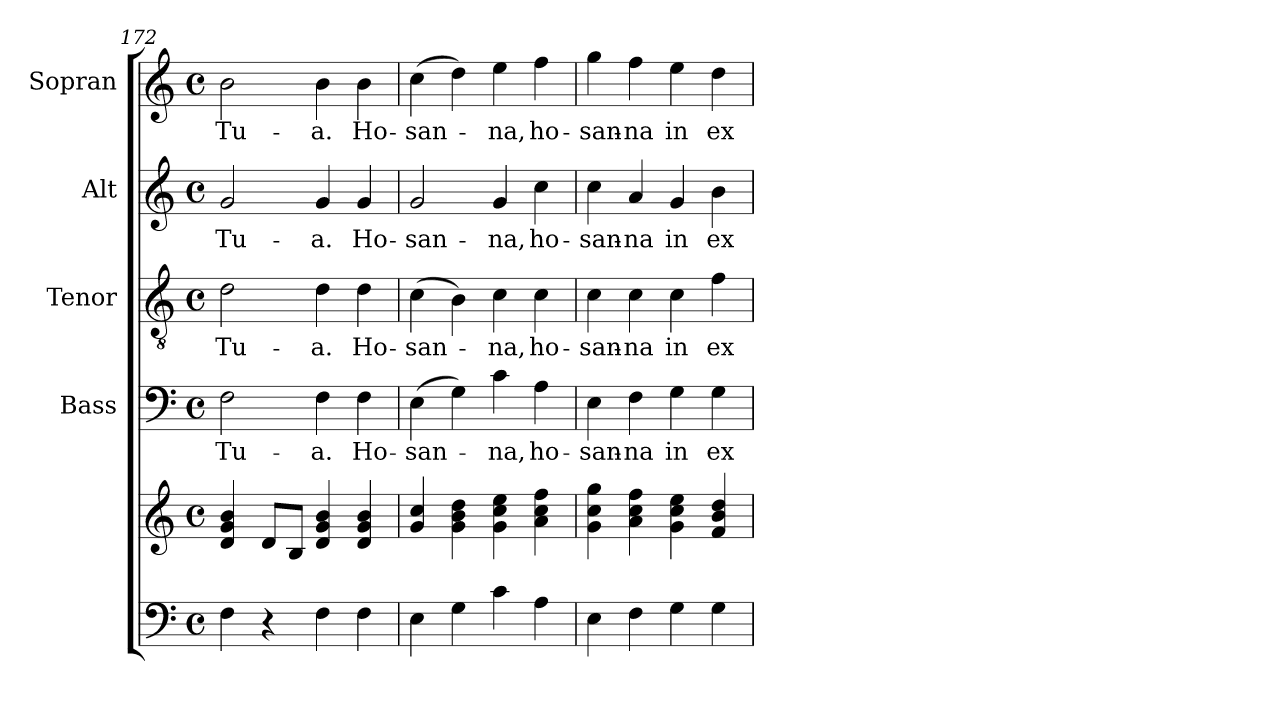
**kern	**kern	**kern	**text	**kern	**text	**kern	**text	**kern	**text
*part5	*part5	*part4	*part4	*part3	*part3	*part2	*part2	*part1	*part1
*staff6	*staff5	*staff4	*staff4	*staff3	*staff3	*staff2	*staff2	*staff1	*staff1
*	*	*I"Bass	*	*I"Tenor	*	*I"Alt	*	*I"Sopran	*
*	*	*I'B.	*	*I'T.	*	*I'A.	*	*I'S.	*
*clefF4	*clefG2	*clefF4	*	*clefGv2	*	*clefG2	*	*clefG2	*
*k[]	*k[]	*k[]	*	*k[]	*	*k[]	*	*k[]	*
*C:	*C:	*C:	*	*C:	*	*C:	*	*C:	*
*M4/4	*M4/4	*M4/4	*	*M4/4	*	*M4/4	*	*M4/4	*
*met(c)	*met(c)	*met(c)	*	*met(c)	*	*met(c)	*	*met(c)	*
=172	=172	=172	=172	=172	=172	=172	=172	=172	=172
!	!	!	!LO:LY:b	!	!LO:LY:b	!	!LO:LY:b	!	!LO:LY:b
4F\	4d/ 4g/ 4b/	2F\	Tu-	2d\	Tu-	2g/	Tu-	2b\	Tu-
4r	8d/L	.	.	.	.	.	.	.	.
.	8B/J	.	.	.	.	.	.	.	.
!	!	!	!LO:LY:b	!	!LO:LY:b	!	!LO:LY:b	!	!LO:LY:b
4F\	4d/ 4g/ 4b/	4F\	-a.	4d\	-a.	4g/	-a.	4b\	-a.
!	!	!	!LO:LY:b	!	!LO:LY:b	!	!LO:LY:b	!	!LO:LY:b
4F\	4d/ 4g/ 4b/	4F\	Ho-	4d\	Ho-	4g/	Ho-	4b\	Ho-
=173	=173	=173	=173	=173	=173	=173	=173	=173	=173
!	!	!	!LO:LY:b	!	!LO:LY:b	!	!LO:LY:b	!	!LO:LY:b
4E\	4g/ 4cc/	(>4E\	-san-	(>4c\	-san-	2g/	-san-	(>4cc\	-san-
4G\	4g\ 4b\ 4dd\	4G\)	.	4B\)	.	.	.	4dd\)	.
!	!	!	!LO:LY:b	!	!LO:LY:b	!	!LO:LY:b	!	!LO:LY:b
4c\	4g\ 4cc\ 4ee\	4c\	-na,	4c\	-na,	4g/	-na,	4ee\	-na,
!	!	!	!LO:LY:b	!	!LO:LY:b	!	!LO:LY:b	!	!LO:LY:b
4A\	4a\ 4cc\ 4ff\	4A\	ho-	4c\	ho-	4cc\	ho-	4ff\	ho-
=174	=174	=174	=174	=174	=174	=174	=174	=174	=174
!	!	!	!LO:LY:b	!	!LO:LY:b	!	!LO:LY:b	!	!LO:LY:b
4E\	4g\ 4cc\ 4gg\	4E\	-san-	4c\	-san-	4cc\	-san-	4gg\	-san-
!	!	!	!LO:LY:b	!	!LO:LY:b	!	!LO:LY:b	!	!LO:LY:b
4F\	4a\ 4cc\ 4ff\	4F\	-na	4c\	-na	4a/	-na	4ff\	-na
!	!	!	!LO:LY:b	!	!LO:LY:b	!	!LO:LY:b	!	!LO:LY:b
4G\	4g\ 4cc\ 4ee\	4G\	in	4c\	in	4g/	in	4ee\	in
!	!	!	!LO:LY:b	!	!LO:LY:b	!	!LO:LY:b	!	!LO:LY:b
4G\	4f/ 4b/ 4dd/	4G\	ex-	4f\	ex-	4b\	ex-	4dd\	ex-
=	=	=	=	=	=	=	=	=	=
*-	*-	*-	*-	*-	*-	*-	*-	*-	*-
